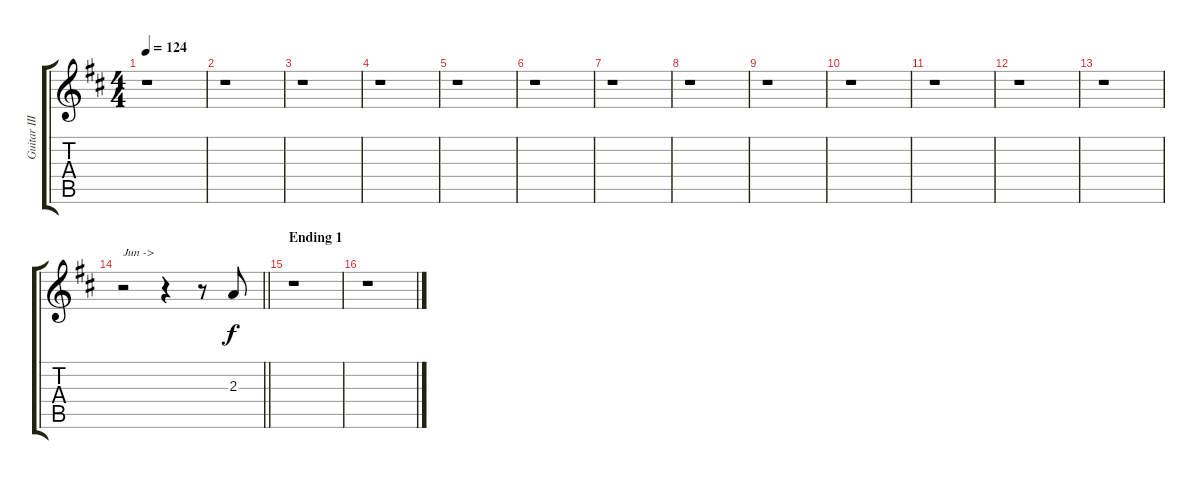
\track ("Guitar III (Aiji, Jun)" "Guitar III") {instrument distortionguitar}
\staff {score tabs}
\tuning (E4 B3 G3 D3 A2 E2) {hide}
\ts (4 4)
\tempo 124
\clef g2
\ks d
r.1{dy f} |
r.1 |
r.1 |
r.1 |
r.1 |
r.1 |
r.1 |
r.1 |
r.1 |
r.1 |
r.1 |
r.1 |
r.1 |
\barLineRight lightlight
r.2{txt "Jun ->" instrument electricguitarjazz} r.4 r.8 2.3.8 |
\section ("" "Ending 1")
r.1 |
r.1
